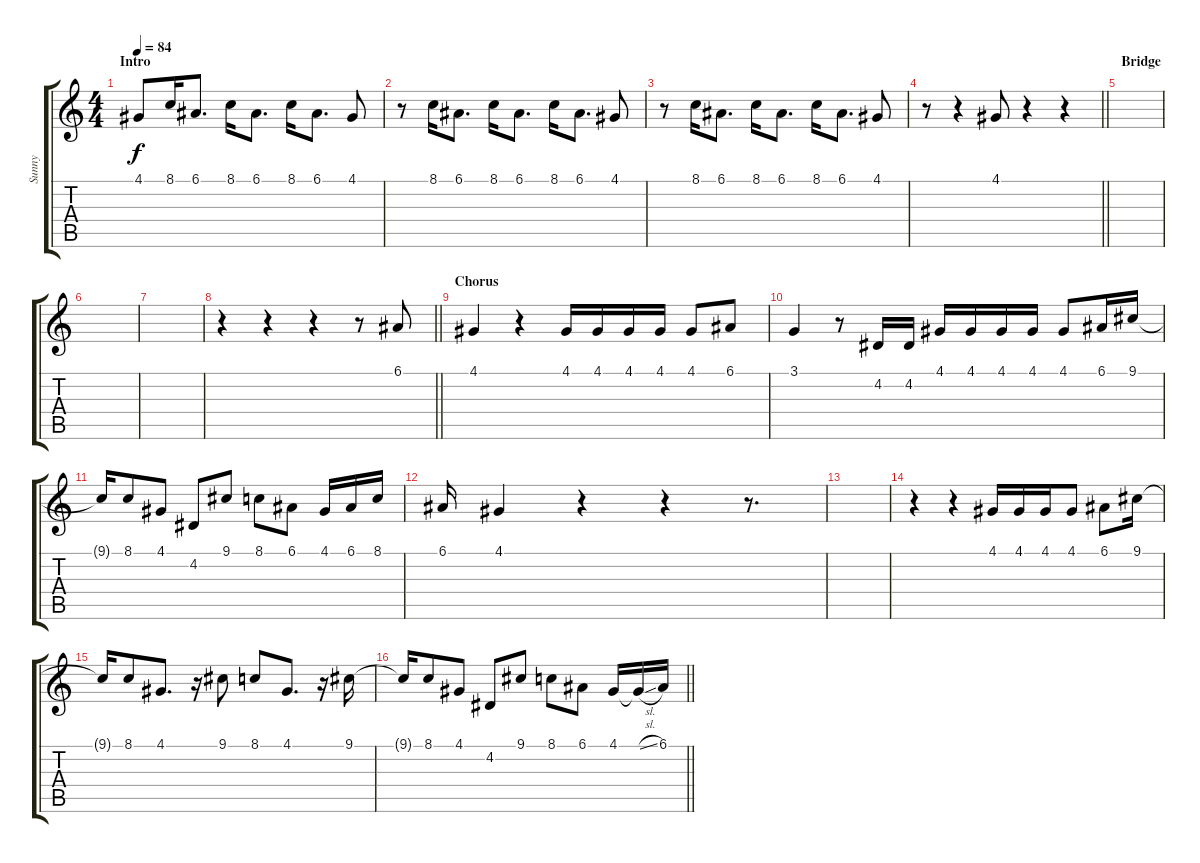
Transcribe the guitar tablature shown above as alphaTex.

\track ("Sunny" "Sunny") {instrument recorder}
\staff {score tabs}
\tuning (E4 B3 G3 D3 A2 E2) {hide}
\ts (4 4)
\section ("" "Intro")
\tempo 84
\clef g2
\ks c
4.1.8{dy f} 8.1.16 6.1.8{d} 8.1.16 6.1.8{d} 8.1.16 6.1.8{d} 4.1.8 |
r.8 8.1.16 6.1.8{d} 8.1.16 6.1.8{d} 8.1.16 6.1.8{d} 4.1.8 |
r.8 8.1.16 6.1.8{d} 8.1.16 6.1.8{d} 8.1.16 6.1.8{d} 4.1.8 |
\barLineRight lightlight
r.8 r.4 4.1.8 r.4 r.4 |
\section ("" "Bridge")
|
|
|
\barLineRight lightlight
r.4 r.4 r.4 r.8 6.1.8{volume 6} |
\section ("" "Chorus")
4.1.4 r.4 4.1.16 4.1.16 4.1.16 4.1.16 4.1.8 6.1.8 |
3.1.4 r.8 4.2.16 4.2.16 4.1.16 4.1.16 4.1.16 4.1.16 4.1.8 6.1.16 9.1.16 |
9.1{t}.16 8.1.8 4.1.8 4.2.8 9.1.8 8.1.8 6.1.8 4.1.16 6.1.16 8.1.16 |
6.1.16 4.1.4 r.4 r.4 r.8{d} |
|
r.4 r.4 4.1.16 4.1.16 4.1.16 4.1.8 6.1.8 9.1.16 |
9.1{t}.16 8.1.8 4.1.8{d} r.16 9.1.8 8.1.8 4.1.8{d} r.16 9.1.16 |
\barLineRight lightlight
9.1{t}.16 8.1.8 4.1.8 4.2.8 9.1.8 8.1.8 6.1.8 4.1.16 4.1{sl t}.16 6.1{sl}.16
